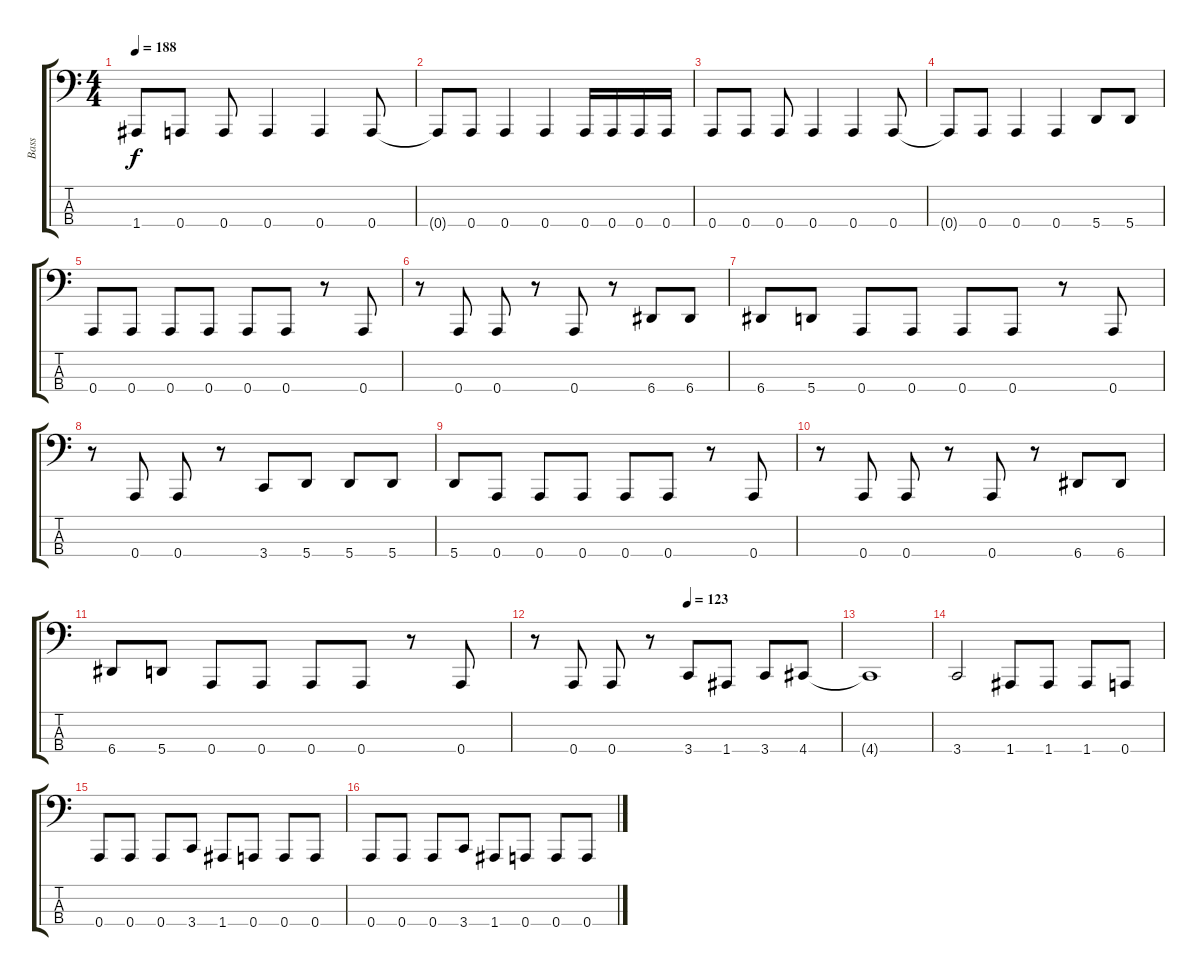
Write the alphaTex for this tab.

\track ("Bass" "Bass") {instrument electricbasspick}
\staff {score tabs}
\tuning (D2 A1 E1 A0) {hide}
\ts (4 4)
\tempo 188
\clef f4
\ks c
1.4.8{dy f} 0.4.8 0.4.8 0.4.4 0.4.4 0.4.8 |
0.4{t}.8 0.4.8 0.4.4 0.4.4 0.4.16 0.4.16 0.4.16 0.4.16 |
0.4.8 0.4.8 0.4.8 0.4.4 0.4.4 0.4.8 |
0.4{t}.8 0.4.8 0.4.4 0.4.4 5.4.8 5.4.8 |
0.4.8 0.4.8 0.4.8 0.4.8 0.4.8 0.4.8 r.8 0.4.8 |
r.8 0.4.8 0.4.8 r.8 0.4.8 r.8 6.4.8 6.4.8 |
6.4.8 5.4.8 0.4.8 0.4.8 0.4.8 0.4.8 r.8 0.4.8 |
r.8 0.4.8 0.4.8 r.8 3.4.8 5.4.8 5.4.8 5.4.8 |
5.4.8 0.4.8 0.4.8 0.4.8 0.4.8 0.4.8 r.8 0.4.8 |
r.8 0.4.8 0.4.8 r.8 0.4.8 r.8 6.4.8 6.4.8 |
6.4.8 5.4.8 0.4.8 0.4.8 0.4.8 0.4.8 r.8 0.4.8 |
\tempo (123 0.5)
r.8 0.4.8 0.4.8 r.8 3.4.8 1.4.8 3.4.8 4.4.8 |
4.4{t}.1 |
3.4.2 1.4.8 1.4.8 1.4.8 0.4.8 |
0.4.8 0.4.8 0.4.8 3.4.8 1.4.8 0.4.8 0.4.8 0.4.8 |
0.4.8 0.4.8 0.4.8 3.4.8 1.4.8 0.4.8 0.4.8 0.4.8
